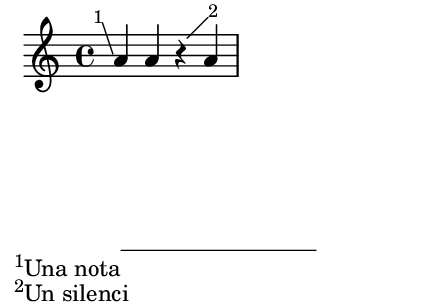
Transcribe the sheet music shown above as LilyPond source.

%% Generated by lilypond-book
%% Options: [exampleindent=10.16\mm,indent=0\mm,line-width=160\mm,papersize="a8landscape",quote]
\include "lilypond-book-preamble.ly"


% ****************************************************************
% Start cut-&-pastable-section
% ****************************************************************

#(ly:set-option 'eps-box-padding 3.000000)



\paper {
  #(set-paper-size "a8landscape")
  indent = 0\mm
  line-width = 160\mm
  % offset the left padding, also add 1mm as lilypond creates cropped
  % images with a little space on the right
  line-width = #(- line-width (* mm  3.000000) (* mm 1))
  line-width = 160\mm - 2.0 * 10.16\mm
  % offset the left padding, also add 1mm as lilypond creates cropped
  % images with a little space on the right
  line-width = #(- line-width (* mm  3.000000) (* mm 1))
}

\layout {
  
}




% ****************************************************************
% ly snippet:
% ****************************************************************
\sourcefileline 1455
\book {
  \header { tagline = ##f }
  \relative c'' {
    \footnote #'(-1 . 3) "Una nota" a4
    a4
    \footnote #'(2 . 2) "Un silenci" r4
    a4
  }
}



% ****************************************************************
% end ly snippet
% ****************************************************************
